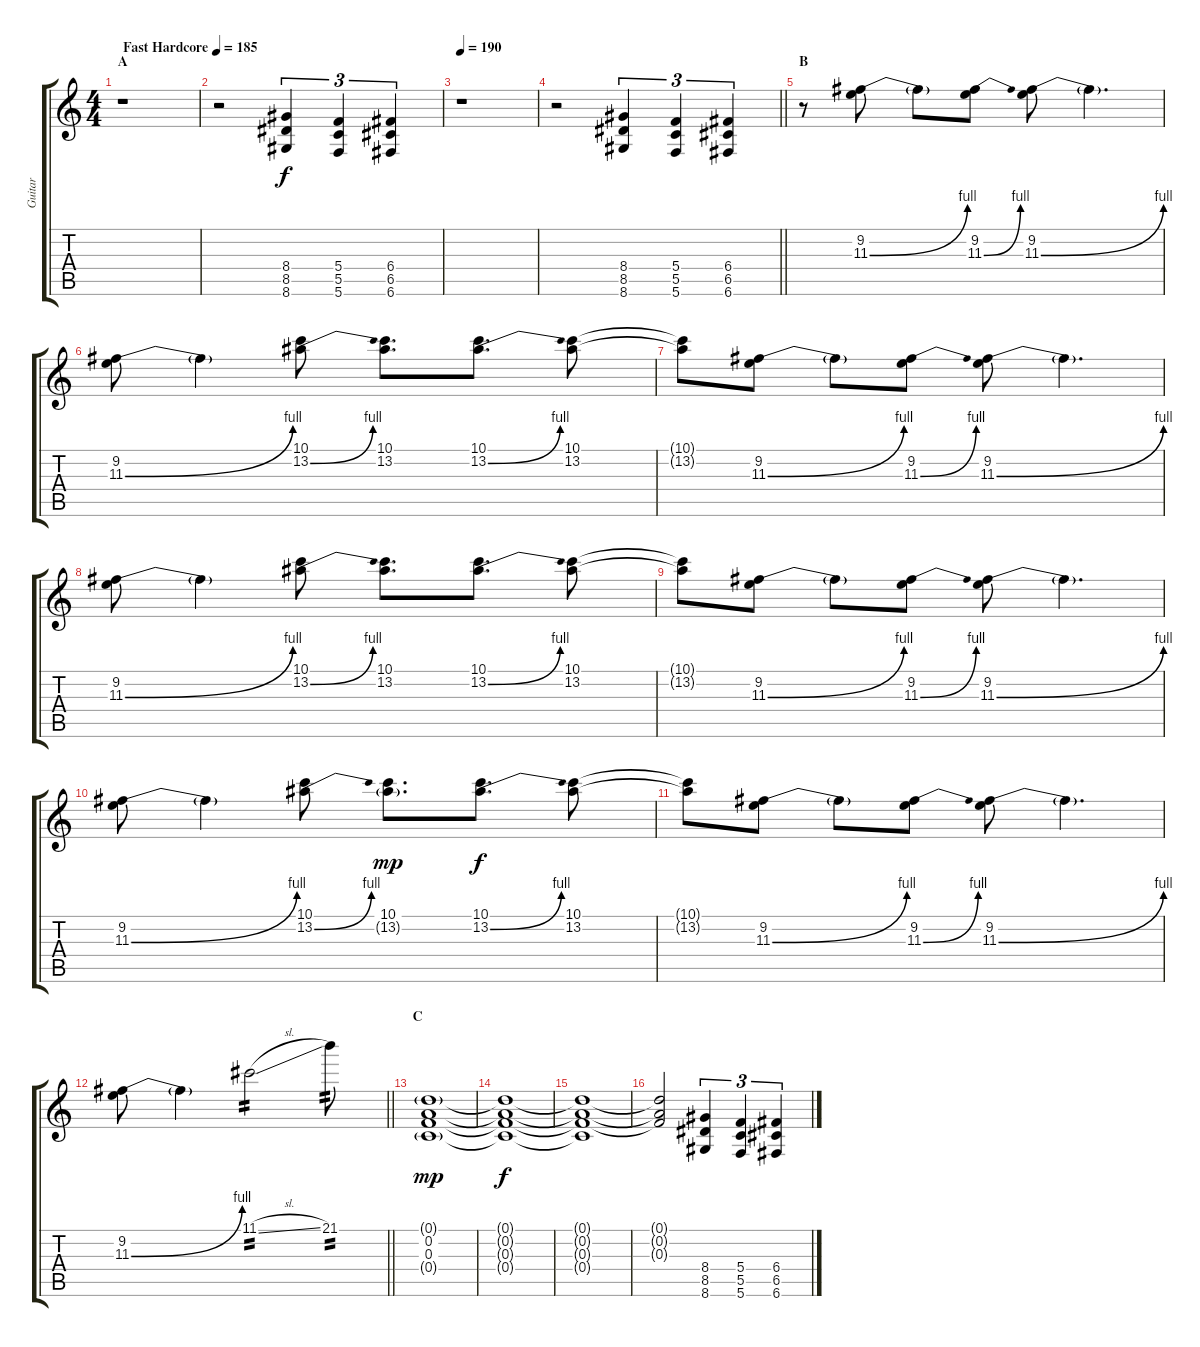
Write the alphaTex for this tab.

\track ("Guitar" "Guitar") {instrument distortionguitar}
\staff {score tabs}
\tuning (D4 A3 F3 C3 G2 C2) {hide}
\ts (4 4)
\section ("" "A")
\tempo (185 "Fast Hardcore")
\clef g2
\ks c
r.1{dy f instrument distortionguitar} |
r.2 (8.4 8.5 8.6).4{tu (3 2)} (5.4 5.5 5.6).4{tu (3 2)} (6.4 6.5 6.6).4{tu (3 2)} |
\tempo 190
r.1 |
\barLineRight lightlight
r.2 (8.4 8.5 8.6).4{tu (3 2)} (5.4 5.5 5.6).4{tu (3 2)} (6.4 6.5 6.6).4{tu (3 2)} |
\section ("" "B")
r.8 (9.2 11.3{be (bend 0 0 60 4)}).8 11.3{t}.8 (9.2 11.3{be (bend 0 0 60 4)}).8 (9.2 11.3{be (bend 0 0 60 4)}).8 11.3{t}.4{d} |
(9.2 11.3{be (bend 0 0 60 4)}).8 11.3{t}.4 (10.1 13.2{be (bend 0 0 60 4)}).8 (10.1 13.2).8{d} (10.1 13.2{be (bend 0 0 60 4)}).8{d} (10.1 13.2).8 |
(10.1{t} 13.2{t}).8 (9.2 11.3{be (bend 0 0 60 4)}).8 11.3{t}.8 (9.2 11.3{be (bend 0 0 60 4)}).8 (9.2 11.3{be (bend 0 0 60 4)}).8 11.3{t}.4{d} |
(9.2 11.3{be (bend 0 0 60 4)}).8 11.3{t}.4 (10.1 13.2{be (bend 0 0 60 4)}).8 (10.1 13.2).8{d} (10.1 13.2{be (bend 0 0 60 4)}).8{d} (10.1 13.2).8 |
(10.1{t} 13.2{t}).8 (9.2 11.3{be (bend 0 0 60 4)}).8 11.3{t}.8 (9.2 11.3{be (bend 0 0 60 4)}).8 (9.2 11.3{be (bend 0 0 60 4)}).8 11.3{t}.4{d} |
(9.2 11.3{be (bend 0 0 60 4)}).8 11.3{t}.4 (10.1 13.2{be (bend 0 0 60 4)}).8 (10.1 13.2{g}).8{d dy mp} (10.1 13.2{be (bend 0 0 60 4)}).8{d dy f} (10.1 13.2).8 |
(10.1{t} 13.2{t}).8 (9.2 11.3{be (bend 0 0 60 4)}).8 11.3{t}.8 (9.2 11.3{be (bend 0 0 60 4)}).8 (9.2 11.3{be (bend 0 0 60 4)}).8 11.3{t}.4{d} |
\barLineRight lightlight
(9.2 11.3{be (bend 0 0 60 4)}).8 11.3{t}.4 11.1{sl}.2{tp 2} 21.1.8{tp 2} |
\section ("" "C")
(0.1{g} 0.2 0.3 0.4{g}).1{dy mp volume 8} |
(0.1{t} 0.2{t} 0.3{t} 0.4{t}).1{dy f} |
(0.1{t} 0.2{t} 0.3{t} 0.4{t}).1 |
(0.1{t} 0.2{t} 0.3{t}).2 (8.4 8.5 8.6).4{tu (3 2) volume 13} (5.4 5.5 5.6).4{tu (3 2)} (6.4 6.5 6.6).4{tu (3 2)}
